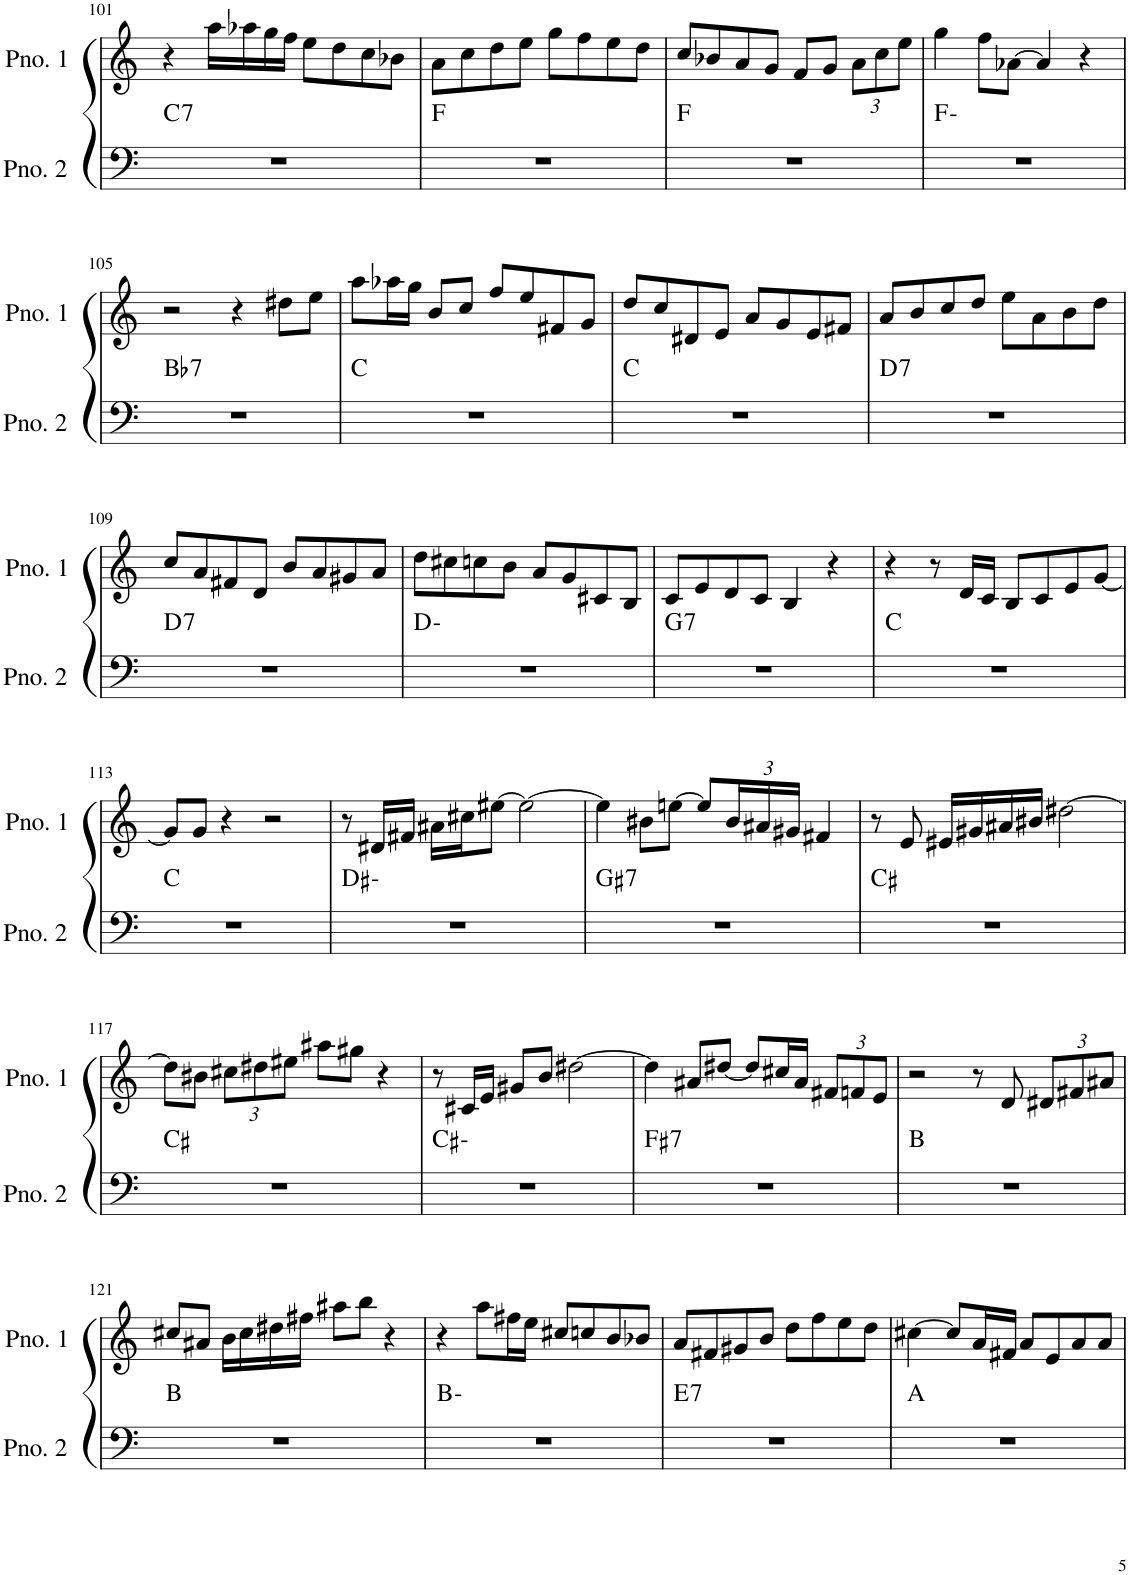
**kern	**harte	**kern
*part2	*part2	*part1
*staff2	*	*staff1
*I"ピアノ 2	*	*I"ピアノ 1
!!LO:PB:g=z
*clefF4	*	*clefG2
*k[]	*	*k[]
*M4/4	*	*M4/4
=101	=101	=101
!	!LO:H:kt=7	!
1r	C:7	4r
.	.	16aa\LL
.	.	16aa-X\
.	.	16gg\
.	.	16ff\JJ
.	.	8ee\L
.	.	8dd\
.	.	8cc\
.	.	8b-X\J
=102	=102	=102
1r	F:maj	8a\L
.	.	8cc\
.	.	8dd\
.	.	8ee\J
.	.	8gg\L
.	.	8ff\
.	.	8ee\
.	.	8dd\J
=103	=103	=103
1r	F:maj	8cc/L
.	.	8b-X/
.	.	8a/
.	.	8g/J
.	.	8f/L
.	.	8g/J
*	*	*Xbrackettup
.	.	12a\L
.	.	12cc\
.	.	12ee\J
=104	=104	=104
1r	F:min	4gg\
.	.	8ff\L
.	.	[8a-X\J
.	.	4a-/]
.	.	4r
!!LO:LB:g=z
=105	=105	=105
!	!LO:H:kt=7	!
1r	Bb:7	2r
.	.	4r
.	.	8dd#X\L
.	.	8ee\J
=106	=106	=106
1r	C:maj	8aa\L
.	.	16aa-X\L
.	.	16gg\JJ
.	.	8b/L
.	.	8cc/J
.	.	8ff/L
.	.	8ee/
.	.	8f#X/
.	.	8g/J
=107	=107	=107
1r	C:maj	8dd/L
.	.	8cc/
.	.	8d#X/
.	.	8e/J
.	.	8a/L
.	.	8g/
.	.	8e/
.	.	8f#X/J
=108	=108	=108
!	!LO:H:kt=7	!
1r	D:7	8a/L
.	.	8b/
.	.	8cc/
.	.	8dd/J
.	.	8ee\L
.	.	8a\
.	.	8b\
.	.	8dd\J
!!LO:LB:g=z
=109	=109	=109
!	!LO:H:kt=7	!
1r	D:7	8cc/L
.	.	8a/
.	.	8f#X/
.	.	8d/J
.	.	8b/L
.	.	8a/
.	.	8g#X/
.	.	8a/J
=110	=110	=110
1r	D:min	8dd\L
.	.	8cc#X\
.	.	8ccn\
.	.	8b\J
.	.	8a/L
.	.	8g/
.	.	8c#X/
.	.	8B/J
=111	=111	=111
!	!LO:H:kt=7	!
1r	G:7	8c/L
.	.	8e/
.	.	8d/
.	.	8c/J
.	.	4B/
.	.	4r
=112	=112	=112
1r	C:maj	4r
.	.	8r
.	.	16d/LL
.	.	16c/JJ
.	.	8B/L
.	.	8c/
.	.	8e/
.	.	[8g/J
!!LO:LB:g=z
=113	=113	=113
1r	C:maj	8g/L]
.	.	8g/J
.	.	4r
.	.	2r
=114	=114	=114
1r	D#:min	8r
.	.	16d#X/LL
.	.	16f#X/JJ
.	.	16a#X\LL
.	.	16cc#X\J
.	.	[8ee#X\J
.	.	2ee#\_
=115	=115	=115
!	!LO:H:kt=7	!
1r	G#:7	4ee#\]
.	.	8b#X\L
.	.	[8een\J
.	.	8ee/L]
.	.	24b#/L
.	.	24a#X/
.	.	24g#X/JJ
.	.	4f#X/
=116	=116	=116
1r	C#:maj	8r
.	.	8e/
.	.	16e#X/LL
.	.	16g#X/
.	.	16a#X/
.	.	16b#X/JJ
.	.	[2dd#X\
!!LO:LB:g=z
=117	=117	=117
1r	C#:maj	8dd#\L]
.	.	8b#X\J
.	.	12cc#X\L
.	.	12dd#X\
.	.	12ee#X\J
.	.	8aa#X\L
.	.	8gg#X\J
.	.	4r
=118	=118	=118
1r	C#:min	8r
.	.	16c#X/LL
.	.	16e/JJ
.	.	8g#X/L
.	.	8b/J
.	.	[2dd#X\
=119	=119	=119
!	!LO:H:kt=7	!
1r	F#:7	4dd#\]
.	.	8a#X/L
.	.	[8dd#X/J
.	.	8dd#/L]
.	.	16cc#X/L
.	.	16a#/JJ
.	.	12f#X/L
.	.	12fn/
.	.	12e/J
=120	=120	=120
1r	B:maj	2r
.	.	8r
.	.	8d/
.	.	12d#X/L
.	.	12f#X/
.	.	12a#X/J
!!LO:LB:g=z
=121	=121	=121
1r	B:maj	8cc#X/L
.	.	8a#X/J
.	.	16b\LL
.	.	16cc#\
.	.	16dd#X\
.	.	16ff#X\JJ
.	.	8aa#X\L
.	.	8bb\J
.	.	4r
=122	=122	=122
1r	B:min	4r
.	.	8aa\L
.	.	16ff#X\L
.	.	16ee\JJ
.	.	8cc#X/L
.	.	8ccn/
.	.	8b/
.	.	8b-X/J
=123	=123	=123
!	!LO:H:kt=7	!
1r	E:7	8a/L
.	.	8f#X/
.	.	8g#X/
.	.	8b/J
.	.	8dd\L
.	.	8ff\
.	.	8ee\
.	.	8dd\J
=124	=124	=124
1r	A:maj	[4cc#X\
.	.	8cc#/L]
.	.	16a/L
.	.	16f#X/JJ
.	.	8a/L
.	.	8e/
.	.	8a/
.	.	8a/J
=	=	=
*-	*-	*-
